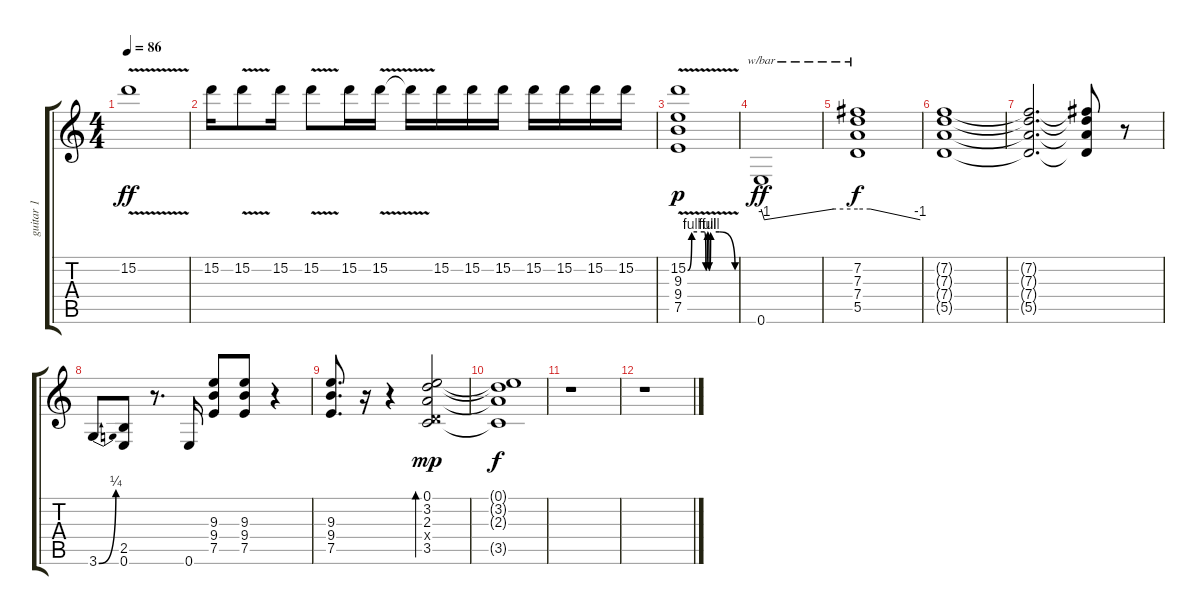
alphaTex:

\track ("guitar 1" "guitar 1") {instrument distortionguitar}
\staff {score tabs}
\tuning (E4 B3 G3 D3 A2 E2) {hide}
\ts (4 4)
\tempo 86
\clef g2
\ks c
15.2{v}.1{dy ff} |
15.2.16 15.2{v}.8 15.2.16 15.2{v}.8 15.2.16 15.2{v}.16 15.2{t}.16 15.2.16 15.2.16 15.2.16 15.2.16 15.2.16 15.2.16 15.2.16 |
(15.2{be (custom 0 0 5 4 21 4 23 0 25 4 27 0 29 4 40 4 60 0) v} 9.3 9.4 7.5).1{dy p} |
0.6.1{tbe (custom default 0 0 2 -4 45 0 60 0) dy ff} |
(7.2 7.3 7.4 5.5).1{tbe (custom default 0 0 12 0 60 -4) dy f} |
(7.2{t} 7.3{t} 7.4{t} 5.5{t}).1 |
(7.2{t} 7.3{t} 7.4{t} 5.5{t}).2{d} (7.2{t} 7.3{t} 7.4{t} 5.5{t}).8 r.8 |
3.6{be (bend 0 0 60 1)}.8 (2.5 0.6).8 r.8{d} 0.6.16 (9.3 9.4 7.5).8 (9.3 9.4 7.5).8 r.4 |
(9.3 9.4 7.5).8{d} r.16 r.4 (0.1 3.2 2.3 0.4{x} 3.5).2{bd 240 dy mp} |
(0.1{t} 3.2{t} 2.3{t} 3.5{t}).1{dy f} |
r.1 |
r.1
